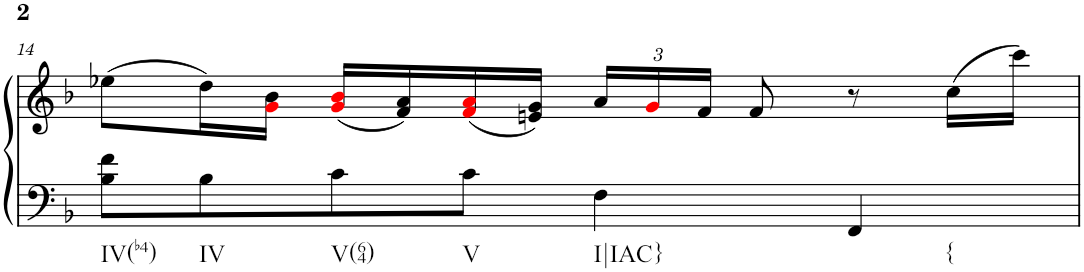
**kern	**kern
*part1	*part1
*staff2	*staff1
*I"Harpsichord	*
*I'Hch.	*
!!LO:PB:g=z
*clefF4	*clefG2
*k[b-]	*k[b-]
*M4/4	*M4/4
*met(c)	*met(c)
=14	=14
!LO:TX:b:t=IV(b4)	!
8B-\ 8f\L	(>8ee-X\L
!LO:TX:b:t=IV	!
8B-\	16dd\L)
.	16gi\ 16b-\JJ
!LO:TX:b:t=V(64)	!
8c\	(<16gi/ 16b-i/LL
.	16f/ 16a/)
!LO:TX:b:t=V	!
8c\J	(<16fi/ 16ai/
.	16en/ 16g/JJ)
*	*Xbrackettup
!LO:TX:b:t=I|IAC}	!
4F\	24a/LL
.	24gi/
.	24f/JJ
.	8f/
!LO:TX:b:t={	!
4FF/	8r
.	(>16cc\LL
.	16ccc\JJ)
=	=
*-	*-
